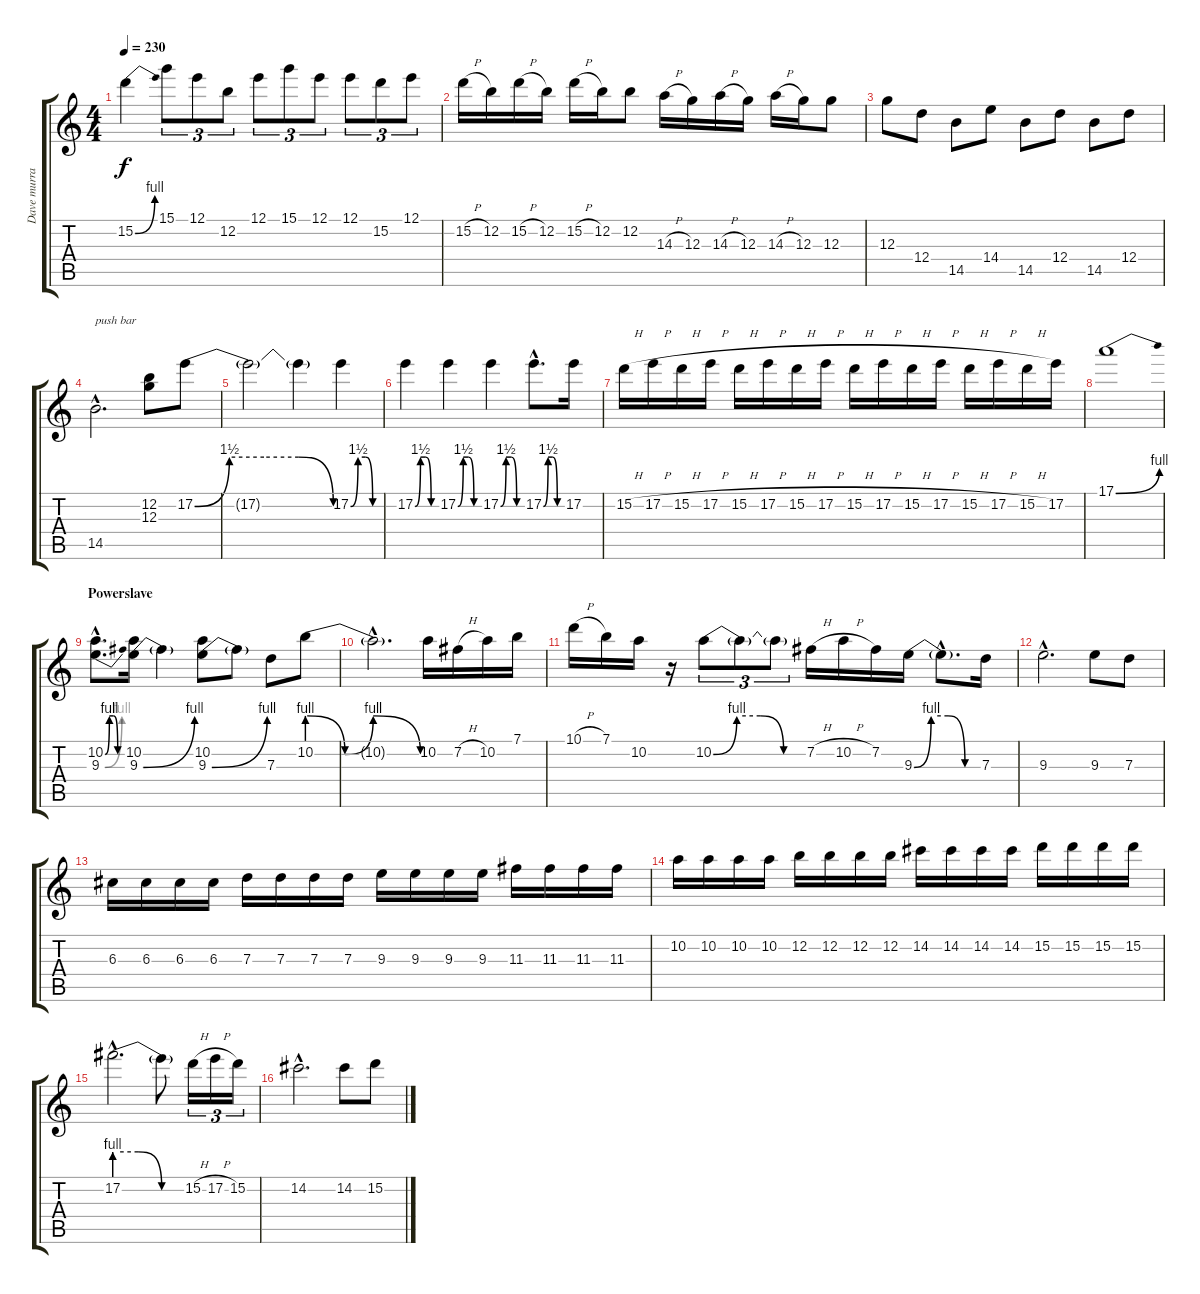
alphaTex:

\track ("Dave murray" "Dave murra") {instrument distortionguitar}
\staff {score tabs}
\tuning (E4 B3 G3 D3 A2 E2) {hide}
\ts (4 4)
\tempo 230
\clef g2
\ks c
15.2{be (bend 0 0 60 4)}.4{dy f} 15.1.8{tu (3 2)} 12.1.8{tu (3 2)} 12.2.8{tu (3 2)} 12.1.8{tu (3 2)} 15.1.8{tu (3 2)} 12.1.8{tu (3 2)} 12.1.8{tu (3 2)} 15.2.8{tu (3 2)} 12.1.8{tu (3 2)} |
15.2{h}.16 12.2.16 15.2{h}.16 12.2.16 15.2{h}.16 12.2.16 12.2.8 14.3{h}.16 12.3.16 14.3{h}.16 12.3.16 14.3{h}.16 12.3.16 12.3.8 |
12.3.8 12.4.8 14.5.8 14.4.8 14.5.8 12.4.8 14.5.8 12.4.8 |
14.5{hac}.2{d txt "push bar"} (12.2 12.3).8 17.2{be (custom 0 0 15 6 30 6 45 6 60 0)}.8 |
17.2{t}.2 17.2{t}.4 17.2{be (custom 0 0 15 6 30 6 45 0 60 0)}.4 |
17.2{be (custom 0 0 15 6 30 6 45 0 60 0)}.4 17.2{be (custom 0 0 15 6 30 6 45 0 60 0)}.4 17.2{be (custom 0 0 15 6 30 6 45 0 60 0)}.4 17.2{be (custom 0 0 15 6 30 6 45 0 60 0) hac}.8{d} 17.2.16 |
15.2{h}.16 17.2{h}.16 15.2{h}.16 17.2{h}.16 15.2{h}.16 17.2{h}.16 15.2{h}.16 17.2{h}.16 15.2{h}.16 17.2{h}.16 15.2{h}.16 17.2{h}.16 15.2{h}.16 17.2{h}.16 15.2{h}.16 17.2.16 |
17.1{be (bend 0 0 60 4)}.1 |
\section ("" "Powerslave")
(10.2{be (custom 0 0 15 4 30 4 45 0 60 0) hac} 9.3{be (bend 0 0 60 4) hac}).8{d volume 16} (10.2 9.3{be (bend 0 0 60 4)}).16 9.3{t}.4 (10.2 9.3{be (bend 0 0 60 4)}).8 9.3{t}.8 7.3.8 10.2{be (custom 0 4 20 0 35 4 60 0)}.8 |
10.2{hac t}.2{d} 10.2.16 7.2{h}.16 10.2.16 7.1.16 |
10.1{h}.16 7.1.16 10.2.16 r.16 10.2{be (custom 0 0 15 4 30 4 45 0 60 0)}.8{tu (3 2)} 10.2{t}.8{tu (3 2)} 10.2{t}.8{tu (3 2)} 7.2{h}.16 10.2{h}.16 7.2.16 9.3{be (custom 0 0 15 4 30 4 45 0 60 0)}.16 9.3{hac t}.8{d} 7.3.16 |
9.3{hac}.2{d} 9.3.8 7.3.8 |
6.3.16 6.3.16 6.3.16 6.3.16 7.3.16 7.3.16 7.3.16 7.3.16 9.3.16 9.3.16 9.3.16 9.3.16 11.3.16 11.3.16 11.3.16 11.3.16 |
10.2.16 10.2.16 10.2.16 10.2.16 12.2.16 12.2.16 12.2.16 12.2.16 14.2.16 14.2.16 14.2.16 14.2.16 15.2.16 15.2.16 15.2.16 15.2.16 |
17.2{be (custom 0 4 20 4 40 0 60 0) hac}.2{d} 17.2{t}.8 15.2{h}.16{tu (3 2)} 17.2{h}.16{tu (3 2)} 15.2.16{tu (3 2)} |
14.2{hac}.2{d} 14.2.8 15.2.8
